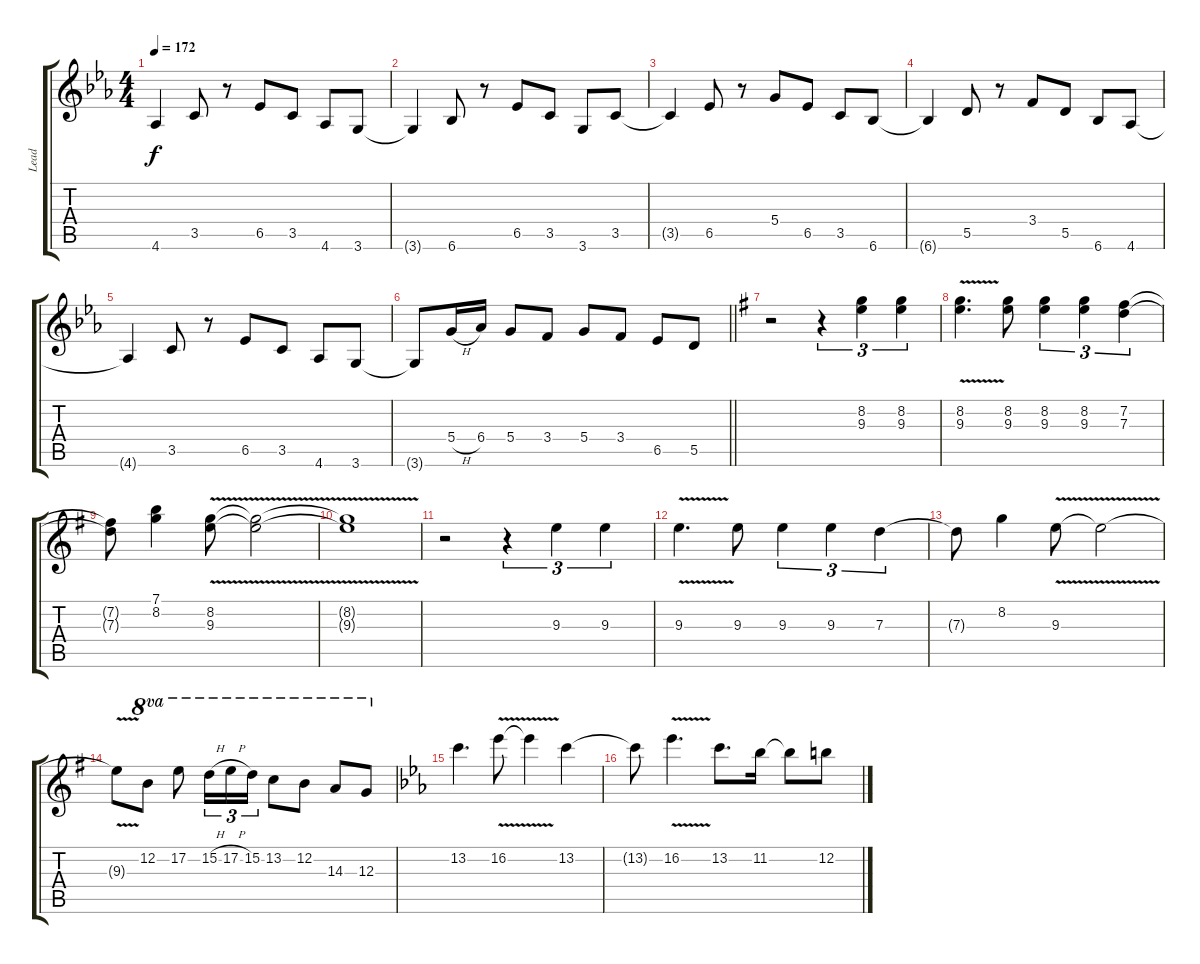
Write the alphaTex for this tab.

\track ("Lead" "Lead") {instrument acousticguitarsteel}
\staff {score tabs}
\tuning (E4 B3 G3 D3 A2 E2) {hide}
\ts (4 4)
\tempo 172
\clef g2
\ks eb
4.6{t}.4{dy f} 3.5.8 r.8 6.5.8 3.5.8 4.6.8 3.6.8 |
3.6{t}.4 6.6.8 r.8 6.5.8 3.5.8 3.6.8 3.5.8 |
3.5{t}.4 6.5.8 r.8 5.4.8 6.5.8 3.5.8 6.6.8 |
6.6{t}.4 5.5.8 r.8 3.4.8 5.5.8 6.6.8 4.6.8 |
4.6{t}.4 3.5.8 r.8 6.5.8 3.5.8 4.6.8 3.6.8 |
\barLineRight lightlight
3.6{t}.8 5.4{h}.16 6.4.16 5.4.8 3.4.8 5.4.8 3.4.8 6.5.8 5.5.8 |
\ks g
r.2 r.4{tu (3 2)} (8.2 9.3).4{tu (3 2)} (8.2 9.3).4{tu (3 2)} |
(8.2{v} 9.3{v}).4{d} (8.2 9.3).8 (8.2 9.3).4{tu (3 2)} (8.2 9.3).4{tu (3 2)} (7.2 7.3).4{tu (3 2)} |
(7.2{t} 7.3{t}).8 (7.1 8.2).4 (8.2{v} 9.3{v}).8 (8.2{v t} 9.3{v t}).2 |
(8.2{v t} 9.3{v t}).1 |
r.2 r.4{tu (3 2)} 9.3.4{tu (3 2)} 9.3.4{tu (3 2)} |
9.3{v}.4{d} 9.3.8 9.3.4{tu (3 2)} 9.3.4{tu (3 2)} 7.3.4{tu (3 2)} |
7.3{t}.8 8.2.4 9.3{v}.8 9.3{v t}.2 |
9.3{v t}.8 12.2.8{ot 8va} 17.2.8{ot 8va} 15.2{h}.16{tu (3 2) ot 8va} 17.2{h}.16{tu (3 2) ot 8va} 15.2.16{tu (3 2) ot 8va} 13.2.8{ot 8va} 12.2.8{ot 8va} 14.3.8{ot 8va} 12.3.8{ot 8va} |
\ks eb
13.2.4{d} 16.2{v}.8 16.2{v t}.4 13.2.4 |
13.2{t}.8 16.2{v}.4{d} 13.2.8{d} 11.2.16 11.2{t}.8 12.2.8
